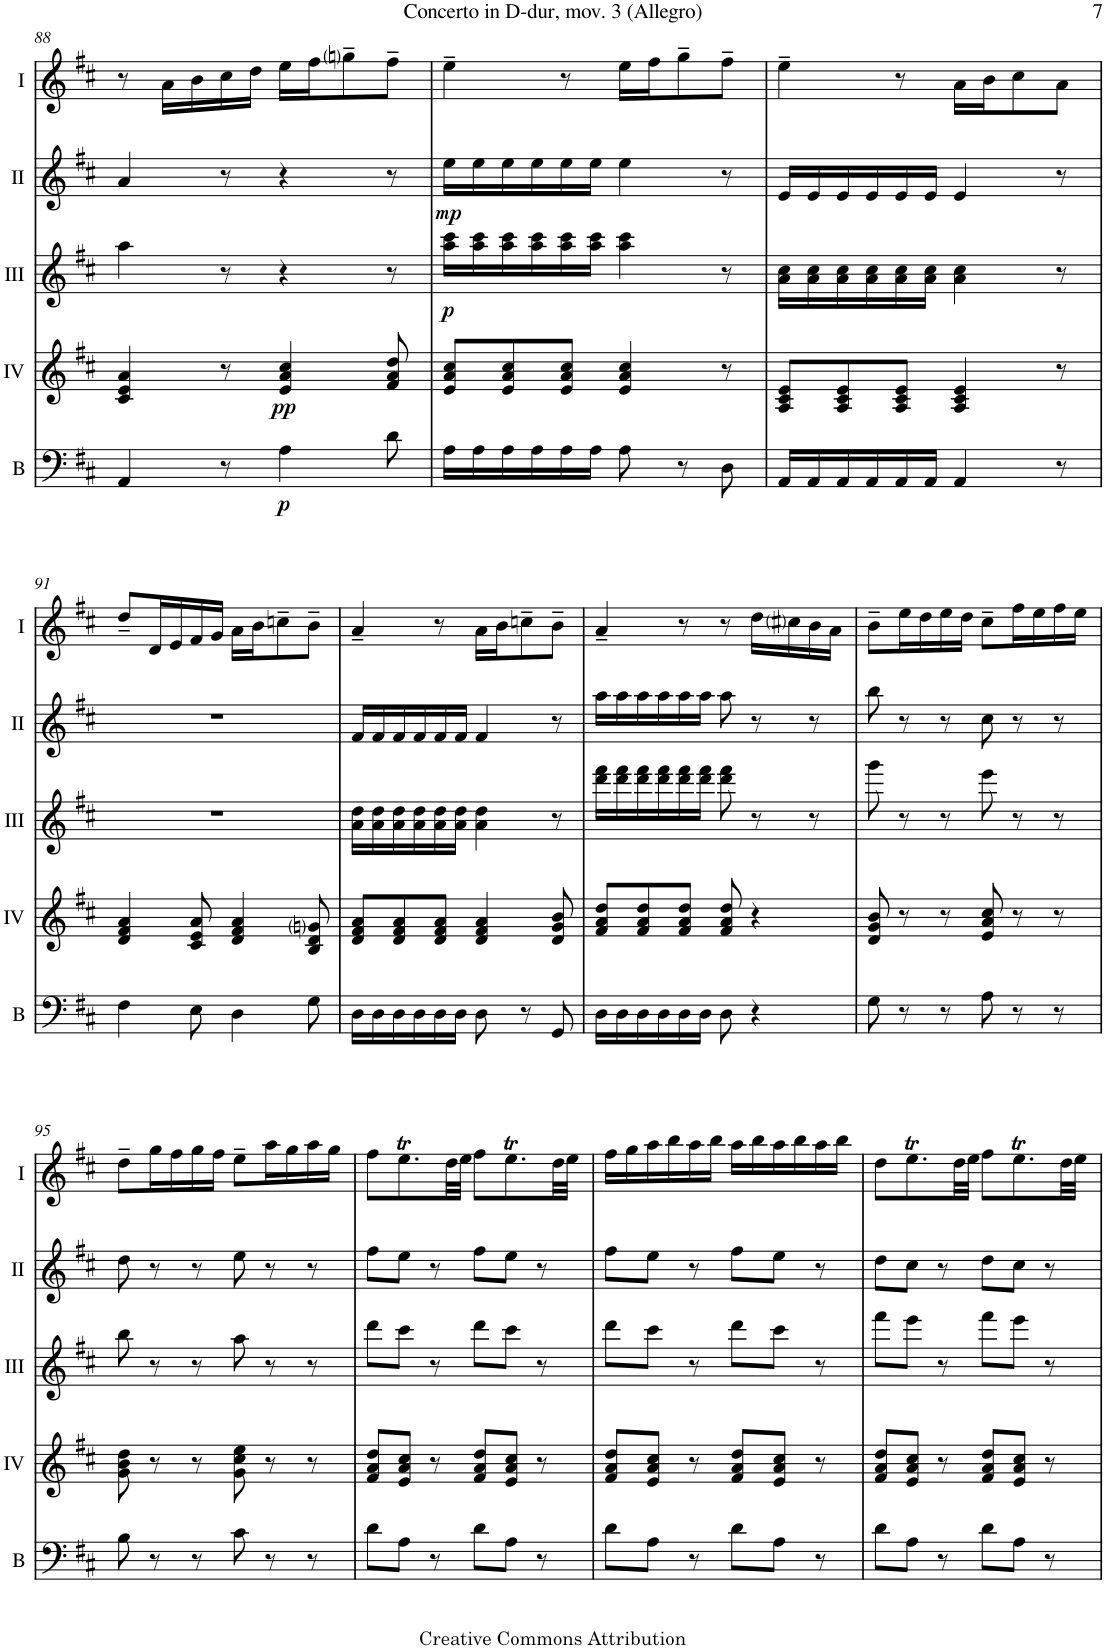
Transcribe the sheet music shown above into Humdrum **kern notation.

**kern	**dynam	**kern	**dynam	**kern	**dynam	**kern	**dynam	**kern
*part5	*part5	*part4	*part4	*part3	*part3	*part2	*part2	*part1
*staff5	*staff5	*staff4	*staff4	*staff3	*staff3	*staff2	*staff2	*staff1
*I"Bass	*	*I"Acc. 4	*	*I"Acc. 3	*	*I"Acc. 2	*	*I"Acc. 1
*I'B	*	*	*	*	*	*	*	*
!!LO:PB:g=z
*clefF4	*	*clefG2	*	*clefG2	*	*clefG2	*	*clefG2
*Trd7c12	*	*	*	*Trd7c12	*	*	*	*
*k[f#c#]	*	*k[f#c#]	*	*k[f#c#]	*	*k[f#c#]	*	*k[f#c#]
*M6/8	*	*M6/8	*	*M6/8	*	*M6/8	*	*M6/8
=88	=88	=88	=88	=88	=88	=88	=88	=88
4AA/	.	4c#/ 4e/ 4a/	.	4aa\	.	4a/	.	8r
.	.	.	.	.	.	.	.	16a\LL
.	.	.	.	.	.	.	.	16b\
8r	.	8r	.	8r	.	8r	.	16cc#\
.	.	.	.	.	.	.	.	16dd\JJ
!	!LO:DY:b	!	!LO:DY:b	!	!	!	!	!
4A\	p	4e/ 4a/ 4cc#/	pp	4r	.	4r	.	16ee\LL
.	.	.	.	.	.	.	.	16ff#\J
.	.	.	.	.	.	.	.	8ggni~\
8d\	.	8f#/ 8a/ 8dd/	.	8r	.	8r	.	8ff#~\J
=89	=89	=89	=89	=89	=89	=89	=89	=89
!	!	!	!	!	!LO:DY:b	!	!LO:DY:b	!
16A\LL	.	8e/ 8a/ 8cc#/L	.	16aa\ 16ccc#\LL	p	16ee\LL	mp	4ee~\
16A\	.	.	.	16aa\ 16ccc#\	.	16ee\	.	.
16A\	.	8e/ 8a/ 8cc#/	.	16aa\ 16ccc#\	.	16ee\	.	.
16A\	.	.	.	16aa\ 16ccc#\	.	16ee\	.	.
16A\	.	8e/ 8a/ 8cc#/J	.	16aa\ 16ccc#\	.	16ee\	.	8r
16A\JJ	.	.	.	16aa\ 16ccc#\JJ	.	16ee\JJ	.	.
8A\	.	4e/ 4a/ 4cc#/	.	4aa\ 4ccc#\	.	4ee\	.	16ee\LL
.	.	.	.	.	.	.	.	16ff#\J
8r	.	.	.	.	.	.	.	8gg~\
8D\	.	8r	.	8r	.	8r	.	8ff#~\J
=90	=90	=90	=90	=90	=90	=90	=90	=90
16AA/LL	.	8A/ 8c#/ 8e/L	.	16a\ 16cc#\LL	.	16e/LL	.	4ee~\
16AA/	.	.	.	16a\ 16cc#\	.	16e/	.	.
16AA/	.	8A/ 8c#/ 8e/	.	16a\ 16cc#\	.	16e/	.	.
16AA/	.	.	.	16a\ 16cc#\	.	16e/	.	.
16AA/	.	8A/ 8c#/ 8e/J	.	16a\ 16cc#\	.	16e/	.	8r
16AA/JJ	.	.	.	16a\ 16cc#\JJ	.	16e/JJ	.	.
4AA/	.	4A/ 4c#/ 4e/	.	4a\ 4cc#\	.	4e/	.	16a\LL
.	.	.	.	.	.	.	.	16b\J
.	.	.	.	.	.	.	.	8cc#\
8r	.	8r	.	8r	.	8r	.	8a\J
!!LO:LB:g=z
=91	=91	=91	=91	=91	=91	=91	=91	=91
4F#\	.	4d/ 4f#/ 4a/	.	2.r	.	2.r	.	8dd~/L
.	.	.	.	.	.	.	.	16d/L
.	.	.	.	.	.	.	.	16e/
8E\	.	8c#/ 8e/ 8a/	.	.	.	.	.	16f#/
.	.	.	.	.	.	.	.	16g/JJ
4D\	.	4d/ 4f#/ 4a/	.	.	.	.	.	16a\LL
.	.	.	.	.	.	.	.	16b\J
.	.	.	.	.	.	.	.	8ccn~\
8G\	.	8B/ 8d/ 8gni/	.	.	.	.	.	8b~\J
=92	=92	=92	=92	=92	=92	=92	=92	=92
16D\LL	.	8d/ 8f#/ 8a/L	.	16a\ 16dd\LL	.	16f#/LL	.	4a~/
16D\	.	.	.	16a\ 16dd\	.	16f#/	.	.
16D\	.	8d/ 8f#/ 8a/	.	16a\ 16dd\	.	16f#/	.	.
16D\	.	.	.	16a\ 16dd\	.	16f#/	.	.
16D\	.	8d/ 8f#/ 8a/J	.	16a\ 16dd\	.	16f#/	.	8r
16D\JJ	.	.	.	16a\ 16dd\JJ	.	16f#/JJ	.	.
8D\	.	4d/ 4f#/ 4a/	.	4a\ 4dd\	.	4f#/	.	16a\LL
.	.	.	.	.	.	.	.	16b\J
8r	.	.	.	.	.	.	.	8ccn~\
8GG/	.	8d/ 8g/ 8b/	.	8r	.	8r	.	8b~\J
=93	=93	=93	=93	=93	=93	=93	=93	=93
16D\LL	.	8f#/ 8a/ 8dd/L	.	16ddd\ 16fff#\LL	.	16aa\LL	.	4a~/
16D\	.	.	.	16ddd\ 16fff#\	.	16aa\	.	.
16D\	.	8f#/ 8a/ 8dd/	.	16ddd\ 16fff#\	.	16aa\	.	.
16D\	.	.	.	16ddd\ 16fff#\	.	16aa\	.	.
16D\	.	8f#/ 8a/ 8dd/J	.	16ddd\ 16fff#\	.	16aa\	.	8r
16D\JJ	.	.	.	16ddd\ 16fff#\JJ	.	16aa\JJ	.	.
8D\	.	8f#/ 8a/ 8dd/	.	8ddd\ 8fff#\	.	8aa\	.	8r
4r	.	4r	.	8r	.	8r	.	16dd\LL
.	.	.	.	.	.	.	.	16cc#i\
.	.	.	.	8r	.	8r	.	16b\
.	.	.	.	.	.	.	.	16a\JJ
=94	=94	=94	=94	=94	=94	=94	=94	=94
8G\	.	8d/ 8g/ 8b/	.	8ggg\	.	8bb\	.	8b~\L
8r	.	8r	.	8r	.	8r	.	16ee\L
.	.	.	.	.	.	.	.	16dd\
8r	.	8r	.	8r	.	8r	.	16ee\
.	.	.	.	.	.	.	.	16dd\JJ
8A\	.	8e/ 8a/ 8cc#/	.	8eee\	.	8cc#\	.	8cc#~\L
8r	.	8r	.	8r	.	8r	.	16ff#\L
.	.	.	.	.	.	.	.	16ee\
8r	.	8r	.	8r	.	8r	.	16ff#\
.	.	.	.	.	.	.	.	16ee\JJ
!!LO:LB:g=z
=95	=95	=95	=95	=95	=95	=95	=95	=95
8B\	.	8g\ 8b\ 8dd\	.	8bb\	.	8dd\	.	8dd~\L
8r	.	8r	.	8r	.	8r	.	16gg\L
.	.	.	.	.	.	.	.	16ff#\
8r	.	8r	.	8r	.	8r	.	16gg\
.	.	.	.	.	.	.	.	16ff#\JJ
8c#\	.	8g\ 8cc#\ 8ee\	.	8aa\	.	8ee\	.	8ee~\L
8r	.	8r	.	8r	.	8r	.	16aa\L
.	.	.	.	.	.	.	.	16gg\
8r	.	8r	.	8r	.	8r	.	16aa\
.	.	.	.	.	.	.	.	16gg\JJ
=96	=96	=96	=96	=96	=96	=96	=96	=96
8d\L	.	8f#/ 8a/ 8dd/L	.	8ddd\L	.	8ff#\L	.	8ff#\L
8A\J	.	8e/ 8a/ 8cc#/J	.	8ccc#\J	.	8ee\J	.	8.eeT\
8r	.	8r	.	8r	.	8r	.	.
.	.	.	.	.	.	.	.	32dd\LL
.	.	.	.	.	.	.	.	32ee\JJJ
8d\L	.	8f#/ 8a/ 8dd/L	.	8ddd\L	.	8ff#\L	.	8ff#\L
8A\J	.	8e/ 8a/ 8cc#/J	.	8ccc#\J	.	8ee\J	.	8.eeT\
8r	.	8r	.	8r	.	8r	.	.
.	.	.	.	.	.	.	.	32dd\LL
.	.	.	.	.	.	.	.	32ee\JJJ
=97	=97	=97	=97	=97	=97	=97	=97	=97
8d\L	.	8f#/ 8a/ 8dd/L	.	8ddd\L	.	8ff#\L	.	16ff#\LL
.	.	.	.	.	.	.	.	16gg\
8A\J	.	8e/ 8a/ 8cc#/J	.	8ccc#\J	.	8ee\J	.	16aa\
.	.	.	.	.	.	.	.	16bb\
8r	.	8r	.	8r	.	8r	.	16aa\
.	.	.	.	.	.	.	.	16bb\JJ
8d\L	.	8f#/ 8a/ 8dd/L	.	8ddd\L	.	8ff#\L	.	16aa\LL
.	.	.	.	.	.	.	.	16bb\
8A\J	.	8e/ 8a/ 8cc#/J	.	8ccc#\J	.	8ee\J	.	16aa\
.	.	.	.	.	.	.	.	16bb\
8r	.	8r	.	8r	.	8r	.	16aa\
.	.	.	.	.	.	.	.	16bb\JJ
=98	=98	=98	=98	=98	=98	=98	=98	=98
8d\L	.	8f#/ 8a/ 8dd/L	.	8fff#\L	.	8dd\L	.	8dd\L
8A\J	.	8e/ 8a/ 8cc#/J	.	8eee\J	.	8cc#\J	.	8.eeT\
8r	.	8r	.	8r	.	8r	.	.
.	.	.	.	.	.	.	.	32dd\LL
.	.	.	.	.	.	.	.	32ee\JJJ
8d\L	.	8f#/ 8a/ 8dd/L	.	8fff#\L	.	8dd\L	.	8ff#\L
8A\J	.	8e/ 8a/ 8cc#/J	.	8eee\J	.	8cc#\J	.	8.eeT\
8r	.	8r	.	8r	.	8r	.	.
.	.	.	.	.	.	.	.	32dd\LL
.	.	.	.	.	.	.	.	32ee\JJJ
=	=	=	=	=	=	=	=	=
*-	*-	*-	*-	*-	*-	*-	*-	*-
